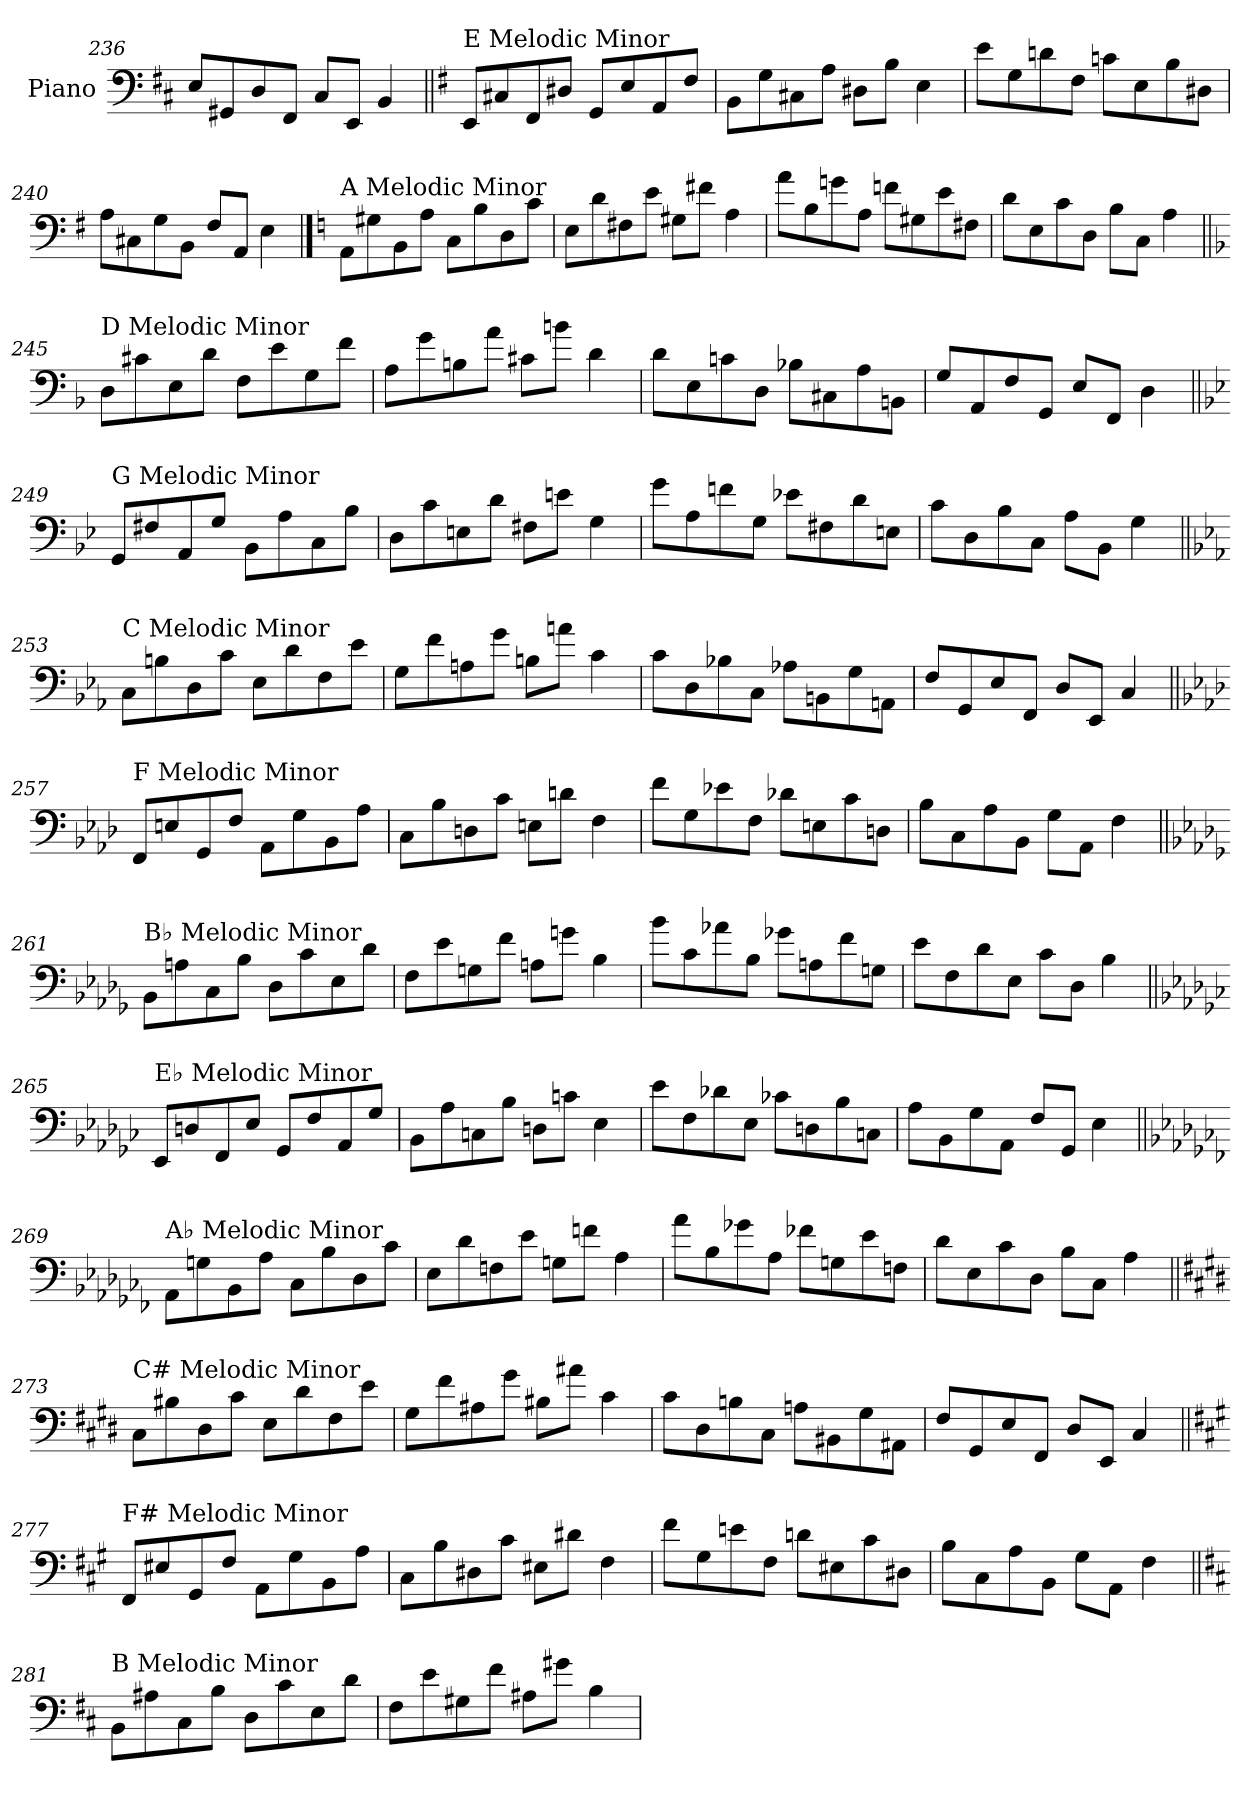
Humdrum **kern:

**kern
*part1
*staff1
*I"Piano
*I'Pno.
*clefF4
*k[f#c#]
=236
8E/L
8GG#X/
8D/
8FF#/J
8C#/L
8EE/J
4BB/
!!LO:LB:g=z
=237||
*k[f#]
!LO:TX:a:t=E Melodic Minor
8EE/L
8C#X/
8FF#/
8D#X/J
8GG/L
8E/
8AA/
8F#/J
=238
8BB\L
8G\
8C#X\
8A\J
8D#X\L
8B\J
4E\
=239
8e\L
8G\
8dn\
8F#\J
8cn\L
8E\
8B\
8D#X\J
=240
8A\L
8C#X\
8G\
8BB\J
8F#/L
8AA/J
4E\
!!LO:PB:g=z
==241
*k[]
!LO:TX:a:t=A Melodic Minor
8AA\L
8G#X\
8BB\
8A\J
8C\L
8B\
8D\
8c\J
=242
8E\L
8d\
8F#X\
8e\J
8G#X\L
8f#X\J
4A\
=243
8a\L
8B\
8gn\
8A\J
8fn\L
8G#X\
8e\
8F#X\J
=244
8d\L
8E\
8c\
8D\J
8B\L
8C\J
4A\
!!LO:LB:g=z
=245||
*k[b-]
!LO:TX:a:t=D Melodic Minor
8D\L
8c#X\
8E\
8d\J
8F\L
8e\
8G\
8f\J
=246
8A\L
8g\
8Bn\
8a\J
8c#X\L
8bn\J
4d\
=247
8d\L
8E\
8cn\
8D\J
8B-X\L
8C#X\
8A\
8BBn\J
=248
8G/L
8AA/
8F/
8GG/J
8E/L
8FF/J
4D\
!!LO:LB:g=z
=249||
*k[b-e-]
!LO:TX:a:t=G Melodic Minor
8GG/L
8F#X/
8AA/
8G/J
8BB-\L
8A\
8C\
8B-\J
=250
8D\L
8c\
8En\
8d\J
8F#X\L
8en\J
4G\
=251
8g\L
8A\
8fn\
8G\J
8e-X\L
8F#X\
8d\
8En\J
=252
8c\L
8D\
8B-\
8C\J
8A\L
8BB-\J
4G\
!!LO:LB:g=z
=253||
*k[b-e-a-]
!LO:TX:a:t=C Melodic Minor
8C\L
8Bn\
8D\
8c\J
8E-\L
8d\
8F\
8e-\J
=254
8G\L
8f\
8An\
8g\J
8Bn\L
8an\J
4c\
=255
8c\L
8D\
8B-X\
8C\J
8A-X\L
8BBn\
8G\
8AAn\J
=256
8F/L
8GG/
8E-/
8FF/J
8D/L
8EE-/J
4C/
!!LO:LB:g=z
=257||
*k[b-e-a-d-]
!LO:TX:a:t=F Melodic Minor
8FF/L
8En/
8GG/
8F/J
8AA-\L
8G\
8BB-\
8A-\J
=258
8C\L
8B-\
8Dn\
8c\J
8En\L
8dn\J
4F\
=259
8f\L
8G\
8e-X\
8F\J
8d-X\L
8En\
8c\
8Dn\J
=260
8B-\L
8C\
8A-\
8BB-\J
8G\L
8AA-\J
4F\
!!LO:LB:g=z
=261||
*k[b-e-a-d-g-]
!LO:TX:a:t=B♭ Melodic Minor
8BB-\L
8An\
8C\
8B-\J
8D-\L
8c\
8E-\
8d-\J
=262
8F\L
8e-\
8Gn\
8f\J
8An\L
8gn\J
4B-\
=263
8b-\L
8c\
8a-X\
8B-\J
8g-X\L
8An\
8f\
8Gn\J
=264
8e-\L
8F\
8d-\
8E-\J
8c\L
8D-\J
4B-\
!!LO:PB:g=z
=265||
*k[b-e-a-d-g-c-]
!LO:TX:a:t=E♭ Melodic Minor
8EE-/L
8Dn/
8FF/
8E-/J
8GG-/L
8F/
8AA-/
8G-/J
=266
8BB-\L
8A-\
8Cn\
8B-\J
8Dn\L
8cn\J
4E-\
=267
8e-\L
8F\
8d-X\
8E-\J
8c-X\L
8Dn\
8B-\
8Cn\J
=268
8A-\L
8BB-\
8G-\
8AA-\J
8F/L
8GG-/J
4E-\
!!LO:LB:g=z
=269||
*k[b-e-a-d-g-c-f-]
!LO:TX:a:t=A♭ Melodic Minor
8AA-\L
8Gn\
8BB-\
8A-\J
8C-\L
8B-\
8D-\
8c-\J
=270
8E-\L
8d-\
8Fn\
8e-\J
8Gn\L
8fn\J
4A-\
=271
8a-\L
8B-\
8g-X\
8A-\J
8f-X\L
8Gn\
8e-\
8Fn\J
=272
8d-\L
8E-\
8c-\
8D-\J
8B-\L
8C-\J
4A-\
!!LO:LB:g=z
=273||
*k[f#c#g#d#]
!LO:TX:a:t=C# Melodic Minor
8C#\L
8B#X\
8D#\
8c#\J
8E\L
8d#\
8F#\
8e\J
=274
8G#\L
8f#\
8A#X\
8g#\J
8B#X\L
8a#X\J
4c#\
=275
8c#\L
8D#\
8Bn\
8C#\J
8An\L
8BB#X\
8G#\
8AA#X\J
=276
8F#/L
8GG#/
8E/
8FF#/J
8D#/L
8EE/J
4C#/
!!LO:LB:g=z
=277||
*k[f#c#g#]
!LO:TX:a:t=F# Melodic Minor
8FF#/L
8E#X/
8GG#/
8F#/J
8AA\L
8G#\
8BB\
8A\J
=278
8C#\L
8B\
8D#X\
8c#\J
8E#X\L
8d#X\J
4F#\
=279
8f#\L
8G#\
8en\
8F#\J
8dn\L
8E#X\
8c#\
8D#X\J
=280
8B\L
8C#\
8A\
8BB\J
8G#\L
8AA\J
4F#\
!!LO:LB:g=z
=281||
*k[f#c#]
!LO:TX:a:t=B Melodic Minor
8BB\L
8A#X\
8C#\
8B\J
8D\L
8c#\
8E\
8d\J
=282
8F#\L
8e\
8G#X\
8f#\J
8A#X\L
8g#X\J
4B\
=
*-
